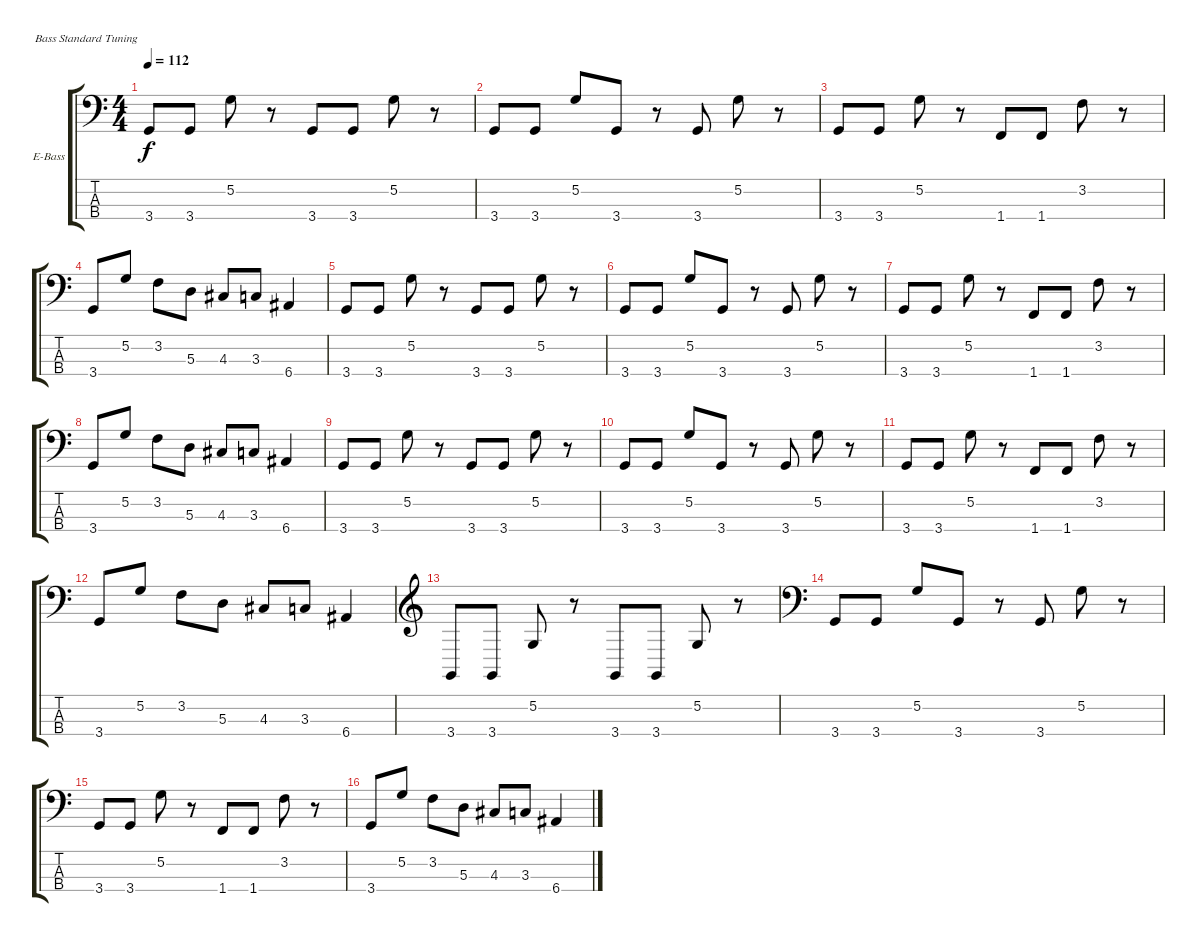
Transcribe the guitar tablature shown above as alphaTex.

\defaultSystemsLayout 4
\bracketExtendMode groupsimilarinstruments
\firstSystemTrackNameOrientation horizontal
\otherSystemsTrackNameOrientation horizontal
\track ("Metal Bass" "E-Bass") {instrument electricbassfinger}
\staff {score tabs}
\tuning (G2 D2 A1 E1)
\ts (4 4)
\tempo 112
\clef f4
\ks c
3.4.8{dy f} 3.4.8 5.2.8 r.8 3.4.8 3.4.8 5.2.8 r.8 |
3.4.8 3.4.8 5.2.8 3.4.8 r.8 3.4.8 5.2.8 r.8 |
3.4.8 3.4.8 5.2.8 r.8 1.4.8 1.4.8 3.2.8 r.8 |
3.4.8 5.2.8 3.2.8 5.3.8 4.3.8 3.3.8 6.4.4 |
3.4.8 3.4.8 5.2.8 r.8 3.4.8 3.4.8 5.2.8 r.8 |
3.4.8 3.4.8 5.2.8 3.4.8 r.8 3.4.8 5.2.8 r.8 |
3.4.8 3.4.8 5.2.8 r.8 1.4.8 1.4.8 3.2.8 r.8 |
3.4.8 5.2.8 3.2.8 5.3.8 4.3.8 3.3.8 6.4.4 |
3.4.8 3.4.8 5.2.8 r.8 3.4.8 3.4.8 5.2.8 r.8 |
3.4.8 3.4.8 5.2.8 3.4.8 r.8 3.4.8 5.2.8 r.8 |
3.4.8 3.4.8 5.2.8 r.8 1.4.8 1.4.8 3.2.8 r.8 |
3.4.8 5.2.8 3.2.8 5.3.8 4.3.8 3.3.8 6.4.4 |
\clef g2
3.4.8 3.4.8 5.2.8 r.8 3.4.8 3.4.8 5.2.8 r.8 |
\clef f4
3.4.8 3.4.8 5.2.8 3.4.8 r.8 3.4.8 5.2.8 r.8 |
3.4.8 3.4.8 5.2.8 r.8 1.4.8 1.4.8 3.2.8 r.8 |
3.4.8 5.2.8 3.2.8 5.3.8 4.3.8 3.3.8 6.4.4
